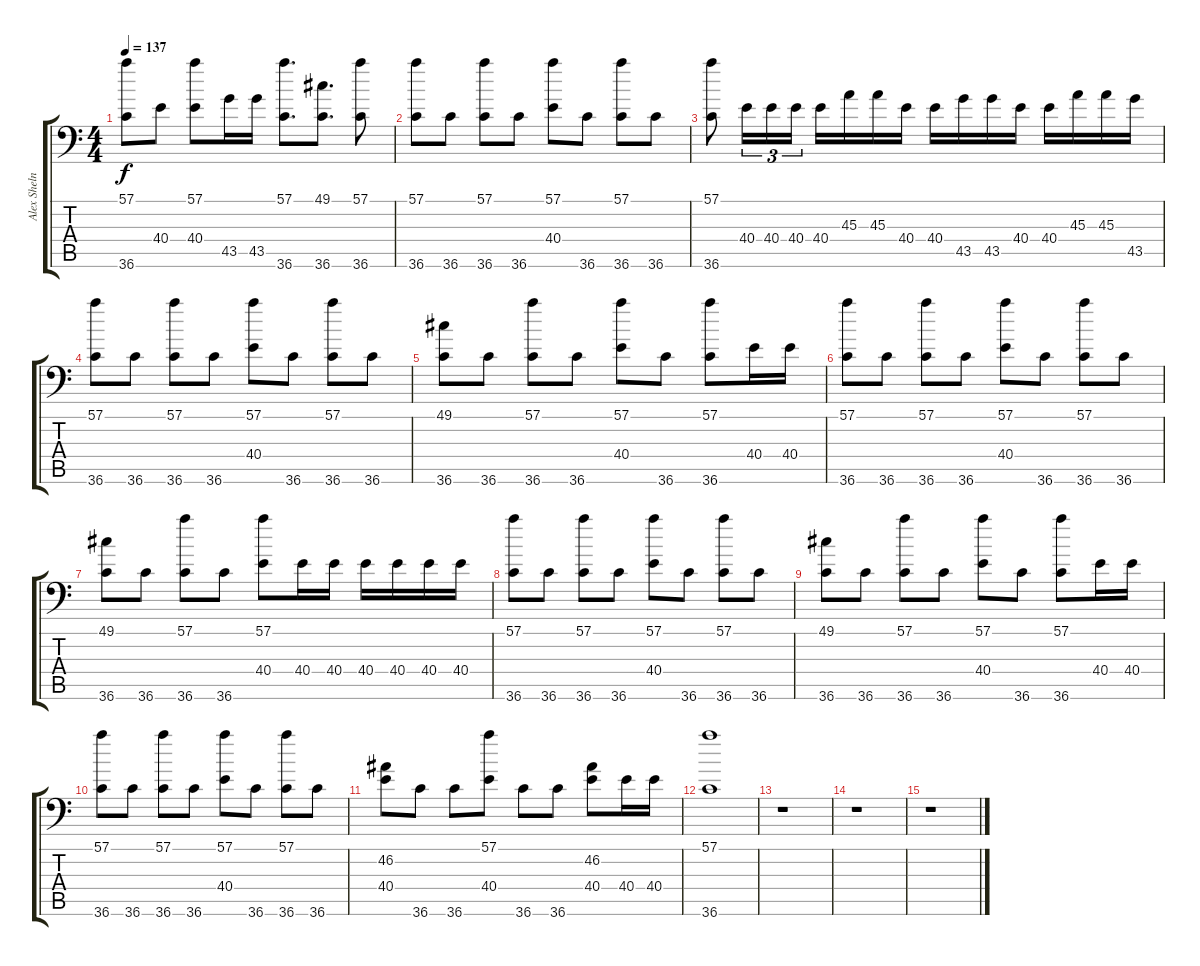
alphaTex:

\track ("Alex Shelnutt / Drums" "Alex Sheln") {instrument acousticgrandpiano}
\staff {score tabs}
\tuning (C-1 C-1 C-1 C-1 C-1 C-1) {hide}
\ts (4 4)
\tempo 137
\clef f4
\ks c
(57.1 36.6).8{dy f} 40.4.8 (57.1 40.4).8 43.5.16 43.5.16 (57.1 36.6).8{d} (49.1 36.6).8{d} (57.1 36.6).8 |
(57.1 36.6).8 36.6.8 (57.1 36.6).8 36.6.8 (57.1 40.4).8 36.6.8 (57.1 36.6).8 36.6.8 |
(57.1 36.6).8 40.4.16{tu (3 2)} 40.4.16{tu (3 2)} 40.4.16{tu (3 2)} 40.4.16 45.3.16 45.3.16 40.4.16 40.4.16 43.5.16 43.5.16 40.4.16 40.4.16 45.3.16 45.3.16 43.5.16 |
(57.1 36.6).8 36.6.8 (57.1 36.6).8 36.6.8 (57.1 40.4).8 36.6.8 (57.1 36.6).8 36.6.8 |
(49.1 36.6).8 36.6.8 (57.1 36.6).8 36.6.8 (57.1 40.4).8 36.6.8 (57.1 36.6).8 40.4.16 40.4.16 |
(57.1 36.6).8 36.6.8 (57.1 36.6).8 36.6.8 (57.1 40.4).8 36.6.8 (57.1 36.6).8 36.6.8 |
(49.1 36.6).8 36.6.8 (57.1 36.6).8 36.6.8 (57.1 40.4).8 40.4.16 40.4.16 40.4.16 40.4.16 40.4.16 40.4.16 |
(57.1 36.6).8 36.6.8 (57.1 36.6).8 36.6.8 (57.1 40.4).8 36.6.8 (57.1 36.6).8 36.6.8 |
(49.1 36.6).8 36.6.8 (57.1 36.6).8 36.6.8 (57.1 40.4).8 36.6.8 (57.1 36.6).8 40.4.16 40.4.16 |
(57.1 36.6).8 36.6.8 (57.1 36.6).8 36.6.8 (57.1 40.4).8 36.6.8 (57.1 36.6).8 36.6.8 |
(46.2 40.4).8 36.6.8 36.6.8 (57.1 40.4).8 36.6.8 36.6.8 (46.2 40.4).8 40.4.16 40.4.16 |
(57.1 36.6).1 |
r.1 |
r.1 |
r.1
